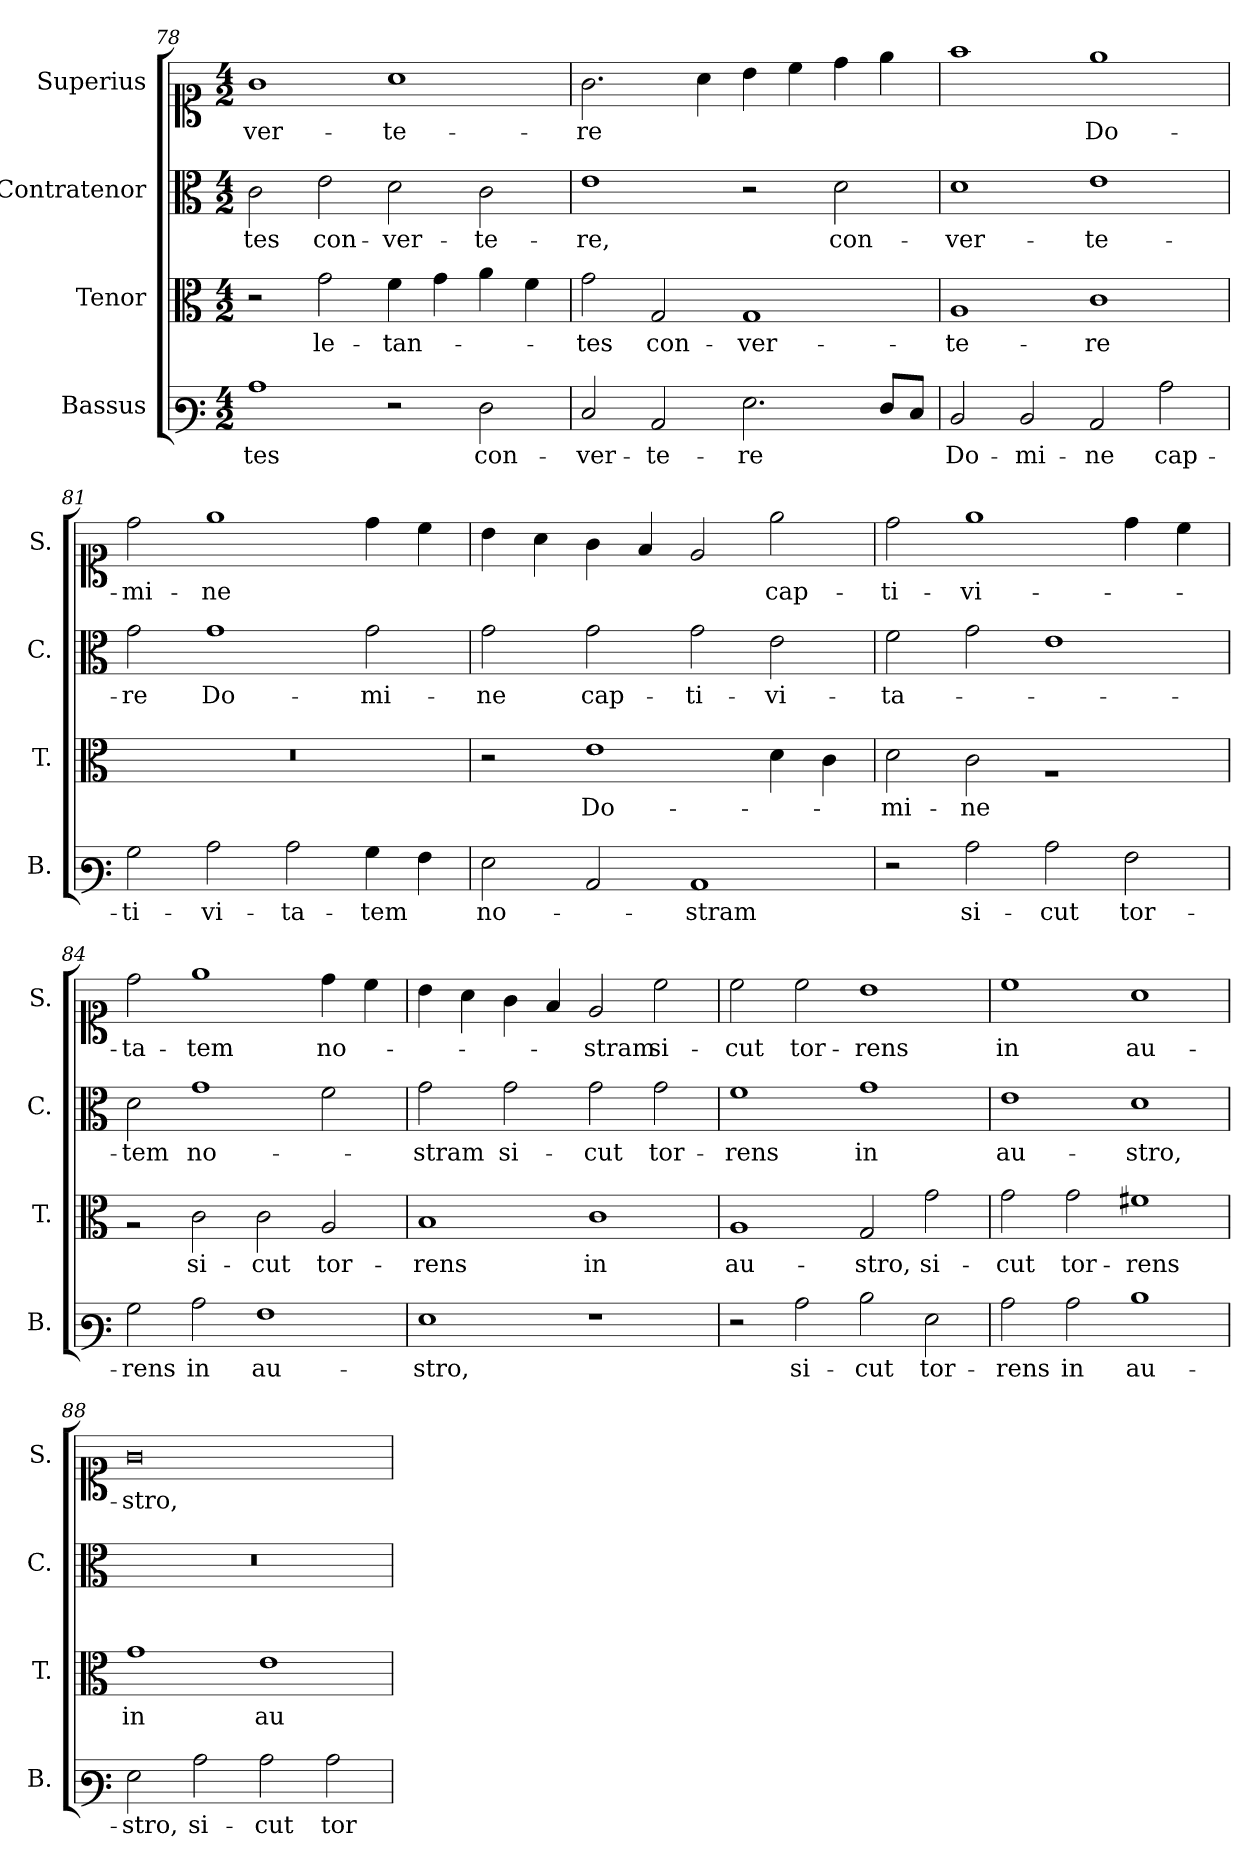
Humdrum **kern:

**kern	**text	**kern	**text	**kern	**text	**kern	**text
*part4	*part4	*part3	*part3	*part2	*part2	*part1	*part1
*staff4	*staff4	*staff3	*staff3	*staff2	*staff2	*staff1	*staff1
*I"Bassus	*	*I"Tenor	*	*I"Contratenor	*	*I"Superius	*
*I'B.	*	*I'T.	*	*I'C.	*	*I'S.	*
*clefF3	*	*clefC3	*	*clefC3	*	*clefC1	*
*k[]	*	*k[]	*	*k[]	*	*k[]	*
*M4/2	*	*M4/2	*	*M4/2	*	*M4/2	*
=78	=78	=78	=78	=78	=78	=78	=78
!	!LO:LY:b	!	!	!	!LO:LY:b	!	!LO:LY:b
1c	-tes	2r	.	2c\	-tes	1g	-ver-
!	!	!	!LO:LY:b	!	!LO:LY:b	!	!
.	.	2g\	le-	2e\	con-	.	.
!	!	!	!LO:LY:b	!	!LO:LY:b	!	!LO:LY:b
2r	.	4f\	-tan-	2d\	-ver-	1a	-te-
.	.	4g\	.	.	.	.	.
!	!LO:LY:b	!	!	!	!LO:LY:b	!	!
2F\	con-	4a\	.	2c\	-te-	.	.
.	.	4f\	.	.	.	.	.
=79	=79	=79	=79	=79	=79	=79	=79
!	!LO:LY:b	!	!LO:LY:b	!	!LO:LY:b	!	!LO:LY:b
2E/	-ver-	2g\	-tes	1e	re,	2.g\	-re
!	!LO:LY:b	!	!LO:LY:b	!	!	!	!
2C/	-te-	2G/	con-	.	.	.	.
.	.	.	.	.	.	4a\	.
!	!LO:LY:b	!	!LO:LY:b	!	!	!	!
2.G\	-re	1G	-ver-	2r	.	4b\	.
.	.	.	.	.	.	4cc\	.
!	!	!	!	!	!LO:LY:b	!	!
.	.	.	.	2d\	con-	4dd\	.
8F/L	.	.	.	.	.	4ee\	.
8E/J	.	.	.	.	.	.	.
=80	=80	=80	=80	=80	=80	=80	=80
!	!LO:LY:b	!	!LO:LY:b	!	!LO:LY:b	!	!
2D/	Do-	1A	-te-	1d	-ver-	1ff	.
!	!LO:LY:b	!	!	!	!	!	!
2D/	-mi-	.	.	.	.	.	.
!	!LO:LY:b	!	!LO:LY:b	!	!LO:LY:b	!	!LO:LY:b
2C/	-ne	1c	-re	1e	-te-	1ee	Do-
!	!LO:LY:b	!	!	!	!	!	!
2c\	cap-	.	.	.	.	.	.
!!LO:PB:g=z
=81	=81	=81	=81	=81	=81	=81	=81
!	!LO:LY:b	!	!	!	!LO:LY:b	!	!LO:LY:b
2B\	-ti-	0r	.	2g\	-re	2dd\	-mi-
!	!LO:LY:b	!	!	!	!LO:LY:b	!	!LO:LY:b
2c\	-vi-	.	.	1g	Do-	1ee	-ne
!	!LO:LY:b	!	!	!	!	!	!
2c\	-ta-	.	.	.	.	.	.
!	!LO:LY:b	!	!	!	!LO:LY:b	!	!
4B\	-tem	.	.	2g\	-mi-	4dd\	.
4A\	.	.	.	.	.	4cc\	.
=82	=82	=82	=82	=82	=82	=82	=82
!	!LO:LY:b	!	!	!	!LO:LY:b	!	!
2G\	no-	2r	.	2g\	-ne	4b\	.
.	.	.	.	.	.	4a\	.
!	!	!	!LO:LY:b	!	!LO:LY:b	!	!
2C/	.	1e	Do-	2g\	cap-	4g\	.
.	.	.	.	.	.	4f/	.
!	!LO:LY:b	!	!	!	!LO:LY:b	!	!
1C	-stram	.	.	2g\	-ti-	2e/	.
!	!	!	!	!	!LO:LY:b	!	!LO:LY:b
.	.	4d\	.	2e\	-vi-	2ee\	cap-
.	.	4c\	.	.	.	.	.
=83	=83	=83	=83	=83	=83	=83	=83
!	!	!	!LO:LY:b	!	!LO:LY:b	!	!LO:LY:b
2r	.	2d\	-mi-	2f\	-ta-	2dd\	-ti-
!	!LO:LY:b	!	!LO:LY:b	!	!	!	!LO:LY:b
2c\	si-	2c\	-ne	2g\	.	1ee	-vi-
!	!LO:LY:b	!	!	!	!	!	!
2c\	-cut	1rA	.	1e	.	.	.
!	!LO:LY:b	!	!	!	!	!	!
2A\	tor-	.	.	.	.	4dd\	.
.	.	.	.	.	.	4cc\	.
=84	=84	=84	=84	=84	=84	=84	=84
!	!LO:LY:b	!	!	!	!LO:LY:b	!	!LO:LY:b
2B\	-rens	2rA	.	2d\	-tem	2dd\	ta-
!	!LO:LY:b	!	!LO:LY:b	!	!LO:LY:b	!	!LO:LY:b
2c\	in	2c\	si-	1g	no-	1ee	-tem
!	!LO:LY:b	!	!LO:LY:b	!	!	!	!
1A	au-	2c\	-cut	.	.	.	.
!	!	!	!LO:LY:b	!	!	!	!LO:LY:b
.	.	2A/	tor-	2f\	.	4dd\	no-
.	.	.	.	.	.	4cc\	.
=85	=85	=85	=85	=85	=85	=85	=85
!	!LO:LY:b	!	!LO:LY:b	!	!LO:LY:b	!	!
1G	-stro,	1B	-rens	2g\	-stram	4b\	.
.	.	.	.	.	.	4a\	.
!	!	!	!	!	!LO:LY:b	!	!
.	.	.	.	2g\	si-	4g\	.
.	.	.	.	.	.	4f/	.
!	!	!	!LO:LY:b	!	!LO:LY:b	!	!LO:LY:b
1r	.	1c	in	2g\	-cut	2e/	-stram
!	!	!	!	!	!LO:LY:b	!	!LO:LY:b
.	.	.	.	2g\	tor-	2cc\	si-
=86	=86	=86	=86	=86	=86	=86	=86
!	!	!	!LO:LY:b	!	!LO:LY:b	!	!LO:LY:b
2r	.	1A	au-	1f	-rens	2cc\	-cut
!	!LO:LY:b	!	!	!	!	!	!LO:LY:b
2c\	si-	.	.	.	.	2cc\	tor-
!	!LO:LY:b	!	!LO:LY:b	!	!LO:LY:b	!	!LO:LY:b
2d\	-cut	2G/	-stro,	1g	in	1b	-rens
!	!LO:LY:b	!	!LO:LY:b	!	!	!	!
2G\	tor-	2g\	si-	.	.	.	.
!!LO:LB:g=z
=87	=87	=87	=87	=87	=87	=87	=87
!	!LO:LY:b	!	!LO:LY:b	!	!LO:LY:b	!	!LO:LY:b
2c\	-rens	2g\	-cut	1e	au-	1cc	in
!	!LO:LY:b	!	!LO:LY:b	!	!	!	!
2c\	in	2g\	tor-	.	.	.	.
!	!LO:LY:b	!	!LO:LY:b	!	!LO:LY:b	!	!LO:LY:b
1d	au-	1f#X	-rens	1d	-stro,	1a	au-
=88	=88	=88	=88	=88	=88	=88	=88
!	!LO:LY:b	!	!LO:LY:b	!	!	!	!LO:LY:b
2G\	-stro,	1g	in	0r	.	0g	-stro,
!	!LO:LY:b	!	!	!	!	!	!
2c\	si-	.	.	.	.	.	.
!	!LO:LY:b	!	!LO:LY:b	!	!	!	!
2c\	-cut	1e	au-	.	.	.	.
!	!LO:LY:b	!	!	!	!	!	!
2c\	tor-	.	.	.	.	.	.
=	=	=	=	=	=	=	=
*-	*-	*-	*-	*-	*-	*-	*-
